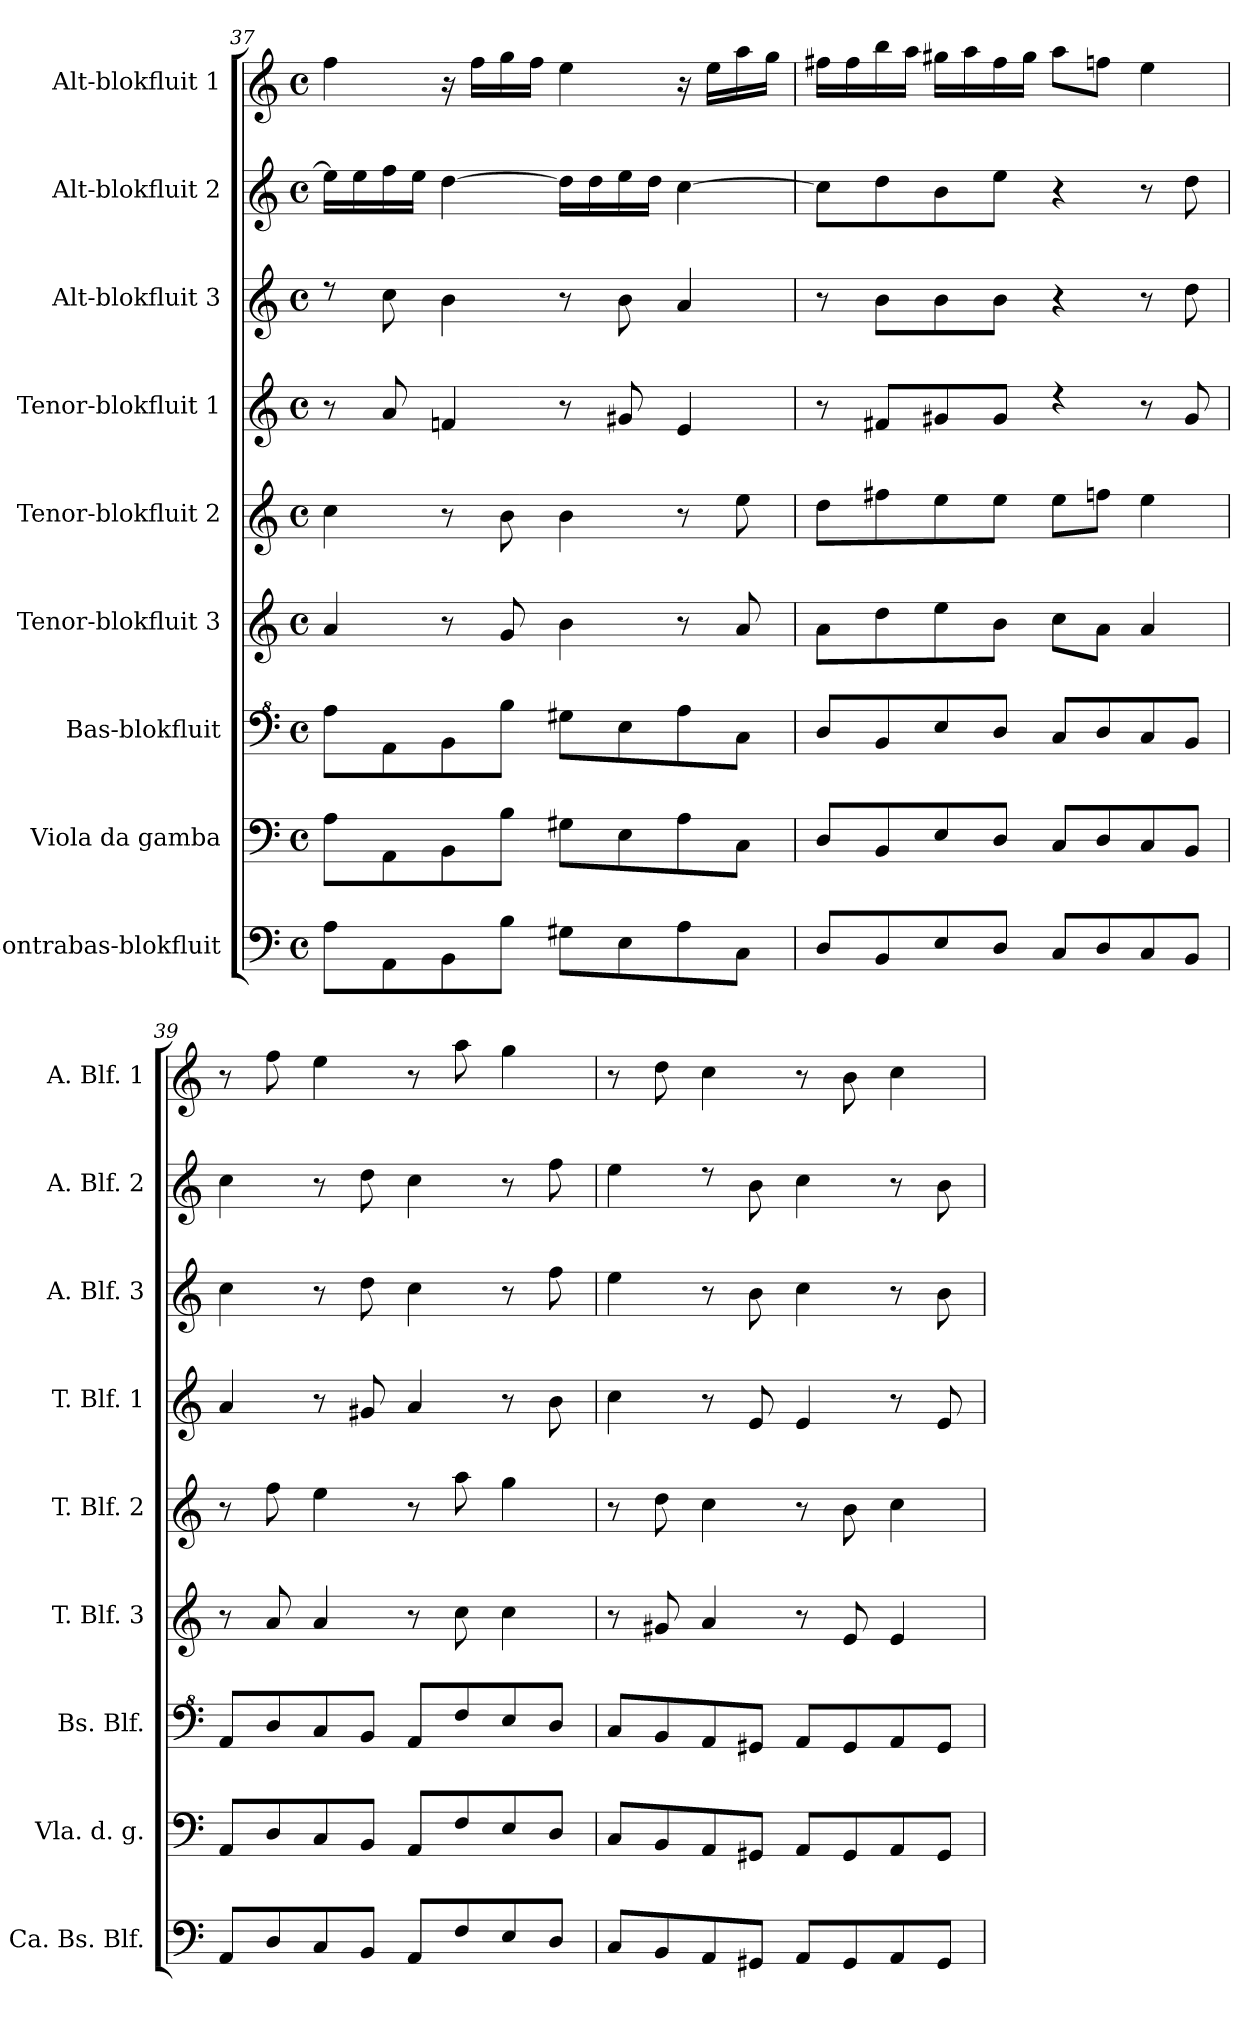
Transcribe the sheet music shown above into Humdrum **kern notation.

**kern	**kern	**kern	**kern	**kern	**kern	**kern	**kern	**kern
*part9	*part8	*part7	*part6	*part5	*part4	*part3	*part2	*part1
*staff9	*staff8	*staff7	*staff6	*staff5	*staff4	*staff3	*staff2	*staff1
*I"Contrabas-blokfluit	*I"Viola da gamba	*I"Bas-blokfluit	*I"Tenor-blokfluit 3	*I"Tenor-blokfluit 2	*I"Tenor-blokfluit 1	*I"Alt-blokfluit 3	*I"Alt-blokfluit 2	*I"Alt-blokfluit 1
*I'Ca. Bs. Blf.	*I'Vla. d. g.	*I'Bs. Blf.	*I'T. Blf. 3	*I'T. Blf. 2	*I'T. Blf. 1	*I'A. Blf. 3	*I'A. Blf. 2	*I'A. Blf. 1
*clefF4	*clefF4	*clefF^4	*clefG2	*clefG2	*clefG2	*clefG2	*clefG2	*clefG2
*k[]	*k[]	*k[]	*k[]	*k[]	*k[]	*k[]	*k[]	*k[]
*M4/4	*M4/4	*M4/4	*M4/4	*M4/4	*M4/4	*M4/4	*M4/4	*M4/4
*met(c)	*met(c)	*met(c)	*met(c)	*met(c)	*met(c)	*met(c)	*met(c)	*met(c)
=37	=37	=37	=37	=37	=37	=37	=37	=37
8A\L	8A\L	8a\L	4a/	4cc\	8r	8rdd	16ee\LL]	4ff\
.	.	.	.	.	.	.	16ee\	.
8AA\	8AA\	8A\	.	.	8a/	8cc\	16ff\	.
.	.	.	.	.	.	.	16ee\JJ	.
8BB\	8BB\	8B\	8r	8r	4fn/	4b\	[4dd\	16r
.	.	.	.	.	.	.	.	16ff\LL
8B\J	8B\J	8b\J	8g/	8b\	.	.	.	16gg\
.	.	.	.	.	.	.	.	16ff\JJ
8G#X\L	8G#X\L	8g#X\L	4b\	4b\	8r	8r	16dd\LL]	4ee\
.	.	.	.	.	.	.	16dd\	.
8E\	8E\	8e\	.	.	8g#X/	8b\	16ee\	.
.	.	.	.	.	.	.	16dd\JJ	.
8A\	8A\	8a\	8r	8r	4e/	4a/	[4cc\	16r
.	.	.	.	.	.	.	.	16ee\LL
8C\J	8C\J	8c\J	8a/	8ee\	.	.	.	16aa\
.	.	.	.	.	.	.	.	16gg\JJ
!!LO:PB:g=z
=38	=38	=38	=38	=38	=38	=38	=38	=38
8D/L	8D/L	8d/L	8a\L	8dd\L	8r	8r	8cc\L]	16ff#X\LL
.	.	.	.	.	.	.	.	16ff#\
8BB/	8BB/	8B/	8dd\	8ff#X\	8f#X/L	8b\L	8dd\	16bb\
.	.	.	.	.	.	.	.	16aa\JJ
8E/	8E/	8e/	8ee\	8ee\	8g#X/	8b\	8b\	16gg#X\LL
.	.	.	.	.	.	.	.	16aa\
8D/J	8D/J	8d/J	8b\J	8ee\J	8g#/J	8b\J	8ee\J	16ff#\
.	.	.	.	.	.	.	.	16gg#\JJ
8C/L	8C/L	8c/L	8cc\L	8ee\L	4rdd	4r	4r	8aa\L
8D/	8D/	8d/	8a\J	8ffn\J	.	.	.	8ffn\J
8C/	8C/	8c/	4a/	4ee\	8r	8r	8r	4ee\
8BB/J	8BB/J	8B/J	.	.	8g#/	8dd\	8dd\	.
=39	=39	=39	=39	=39	=39	=39	=39	=39
8AA/L	8AA/L	8A/L	8r	8r	4a/	4cc\	4cc\	8r
8D/	8D/	8d/	8a/	8ff\	.	.	.	8ff\
8C/	8C/	8c/	4a/	4ee\	8r	8r	8r	4ee\
8BB/J	8BB/J	8B/J	.	.	8g#X/	8dd\	8dd\	.
8AA/L	8AA/L	8A/L	8r	8r	4a/	4cc\	4cc\	8r
8F/	8F/	8f/	8cc\	8aa\	.	.	.	8aa\
8E/	8E/	8e/	4cc\	4gg\	8r	8r	8r	4gg\
8D/J	8D/J	8d/J	.	.	8b\	8ff\	8ff\	.
=40	=40	=40	=40	=40	=40	=40	=40	=40
8C/L	8C/L	8c/L	8r	8r	4cc\	4ee\	4ee\	8r
8BB/	8BB/	8B/	8g#X/	8dd\	.	.	.	8dd\
8AA/	8AA/	8A/	4a/	4cc\	8r	8r	8rdd	4cc\
8GG#X/J	8GG#X/J	8G#X/J	.	.	8e/	8b\	8b\	.
8AA/L	8AA/L	8A/L	8r	8r	4e/	4cc\	4cc\	8r
8GG#/	8GG#/	8G#/	8e/	8b\	.	.	.	8b\
8AA/	8AA/	8A/	4e/	4cc\	8r	8r	8r	4cc\
8GG#/J	8GG#/J	8G#/J	.	.	8e/	8b\	8b\	.
=	=	=	=	=	=	=	=	=
*-	*-	*-	*-	*-	*-	*-	*-	*-
